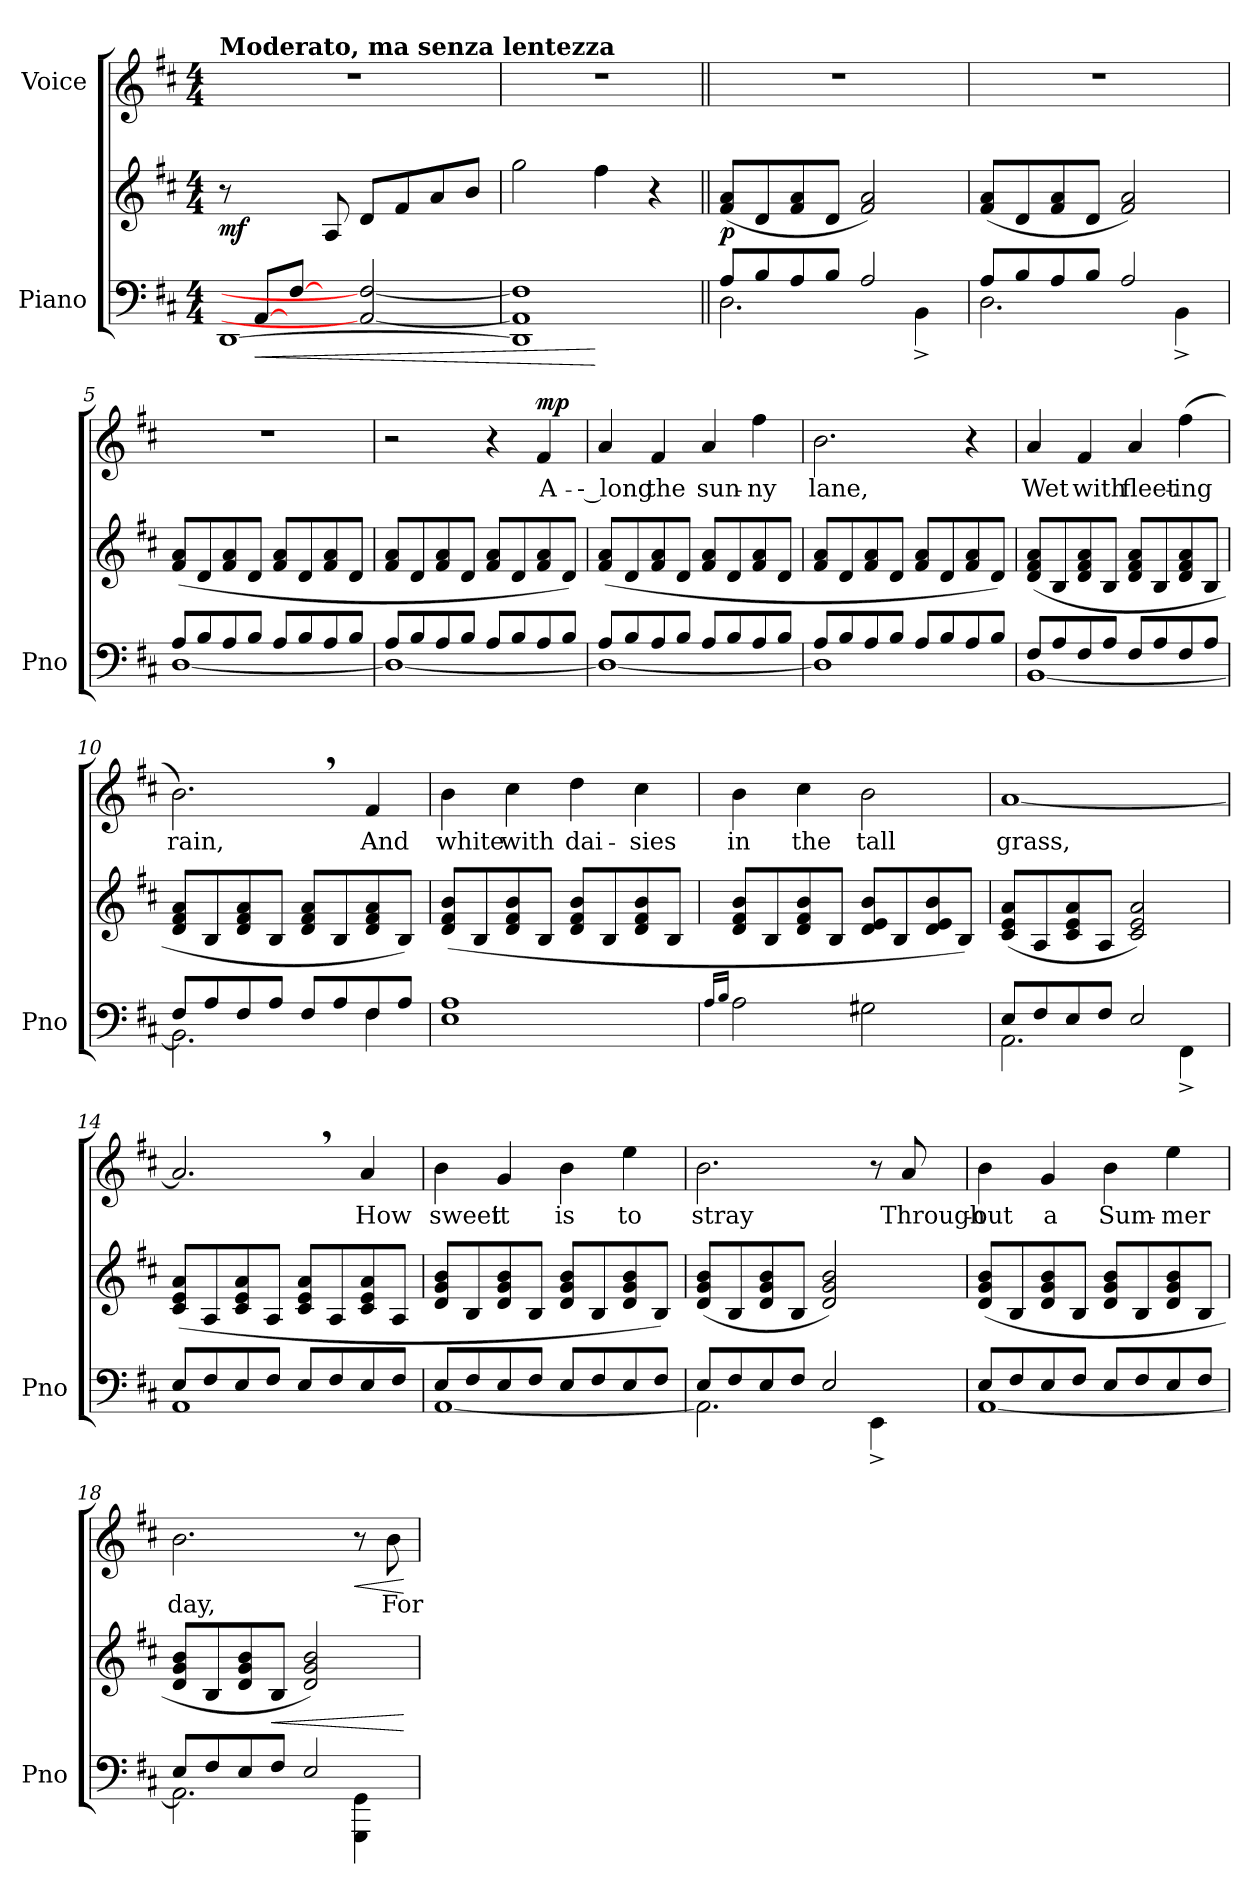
**kern	**kern	**dynam	**kern	**text	**dynam
*part2	*part2	*part2	*part1	*part1	*part1
*staff3	*staff2	*staff2/3	*staff1	*staff1	*staff1
*I"Piano	*	*	*I"Voice	*	*
*I'Pno	*	*	*	*	*
*clefF4	*clefG2	*	*clefG2	*	*
*k[f#c#]	*k[f#c#]	*	*k[f#c#]	*	*
*M4/4	*M4/4	*	*M4/4	*	*
=1	=1	=1	=1	=1	=1
*^	*	*	*	*	*
*	*^	*	*	*	*	*
!	!	!	!	!	!LO:TX:a:B:t=Moderato, ma senza lentezza	!	!
!	!	!	!	!LO:DY:b	!	!	!
8ryy	2ryy	[1DD	8r	mf	1r	.	.
!	!	!	!	!LO:HP:b=2	!	!	!
([<8AA/L	.	.	4ryy	<	.	.	.
[8F#/J	.	.	.	.	.	.	.
2ryy	.	.	8A/	.	.	.	.
.	2AA/_ 2F#/_	.	8d/L	.	.	.	.
.	.	.	8f#/	.	.	.	.
.	.	.	8a/	.	.	.	.
8ryy	.	.	8b/J	.	.	.	.
*	*v	*v	*	*	*	*	*
=2	=2	=2	=2	=2	=2	=2
1AA] 1F#]	1DD]	2gg\	.	1r	.	.
.	.	4ff#\)	[	.	.	.
.	.	4r	.	.	.	.
=3||	=3||	=3||	=3||	=3||	=3||	=3||
!	!	!	!LO:DY:b	!	!	!
8A/L	2.D\	(8f#/ 8a/L	p	1r	.	.
8B/	.	8d/	.	.	.	.
8A/	.	8f#/ 8a/	.	.	.	.
8B/J	.	8d/J	.	.	.	.
2A/	.	2f#/ 2a/)	.	.	.	.
.	4BB^\	.	.	.	.	.
!!LO:LB:g=z
=4	=4	=4	=4	=4	=4	=4
8A/L	2.D\	(8f#/ 8a/L	.	1r	.	.
8B/	.	8d/	.	.	.	.
8A/	.	8f#/ 8a/	.	.	.	.
8B/J	.	8d/J	.	.	.	.
2A/	.	2f#/ 2a/)	.	.	.	.
.	4BB^\	.	.	.	.	.
=5	=5	=5	=5	=5	=5	=5
8A/L	[1D	(<8f#/ 8a/L	.	1r	.	.
8B/	.	8d/	.	.	.	.
8A/	.	8f#/ 8a/	.	.	.	.
8B/J	.	8d/J	.	.	.	.
8A/L	.	8f#/ 8a/L	.	.	.	.
8B/	.	8d/	.	.	.	.
8A/	.	8f#/ 8a/	.	.	.	.
8B/J	.	8d/J	.	.	.	.
=6	=6	=6	=6	=6	=6	=6
8A/L	1D_	8f#/ 8a/L	.	2r	.	.
8B/	.	8d/	.	.	.	.
8A/	.	8f#/ 8a/	.	.	.	.
8B/J	.	8d/J	.	.	.	.
8A/L	.	8f#/ 8a/L	.	4r	.	.
8B/	.	8d/	.	.	.	.
!	!	!	!	!	!LO:LY:b	!LO:DY:a
8A/	.	8f#/ 8a/	.	4f#/	A-	mp
8B/J	.	8d/J)	.	.	.	.
!!LO:LB:g=z
=7	=7	=7	=7	=7	=7	=7
!	!	!	!	!	!LO:LY:b	!
8A/L	1D_	(<8f#/ 8a/L	.	4a/	-- long	.
8B/	.	8d/	.	.	.	.
!	!	!	!	!	!LO:LY:b	!
8A/	.	8f#/ 8a/	.	4f#/	the	.
8B/J	.	8d/J	.	.	.	.
!	!	!	!	!	!LO:LY:b	!
8A/L	.	8f#/ 8a/L	.	4a/	sun-	.
8B/	.	8d/	.	.	.	.
!	!	!	!	!	!LO:LY:b	!
8A/	.	8f#/ 8a/	.	4ff#\	-ny	.
8B/J	.	8d/J	.	.	.	.
=8	=8	=8	=8	=8	=8	=8
!	!	!	!	!	!LO:LY:b	!
8A/L	1D]	8f#/ 8a/L	.	2.b\	lane,	.
8B/	.	8d/	.	.	.	.
8A/	.	8f#/ 8a/	.	.	.	.
8B/J	.	8d/J	.	.	.	.
8A/L	.	8f#/ 8a/L	.	.	.	.
8B/	.	8d/	.	.	.	.
8A/	.	8f#/ 8a/	.	4r	.	.
8B/J	.	8d/J)	.	.	.	.
=9	=9	=9	=9	=9	=9	=9
!	!	!	!	!	!LO:LY:b	!
8F#/L	[1BB	(<8d/ 8f#/ 8a/L	.	4a/	Wet	.
8A/	.	8B/	.	.	.	.
!	!	!	!	!	!LO:LY:b	!
8F#/	.	8d/ 8f#/ 8a/	.	4f#/	with	.
8A/J	.	8B/J	.	.	.	.
!	!	!	!	!	!LO:LY:b	!
8F#/L	.	8d/ 8f#/ 8a/L	.	4a/	fleet-	.
8A/	.	8B/	.	.	.	.
!	!	!	!	!	!LO:LY:b	!
8F#/	.	8d/ 8f#/ 8a/	.	(4ff#\	-ing	.
8A/J	.	8B/J	.	.	.	.
!!LO:PB:g=z
=10	=10	=10	=10	=10	=10	=10
!	!	!	!	!	!LO:LY:b	!
8F#/L	2.BB\]	8d/ 8f#/ 8a/L	.	2.b,\)	rain,	.
8A/	.	8B/	.	.	.	.
8F#/	.	8d/ 8f#/ 8a/	.	.	.	.
8A/J	.	8B/J	.	.	.	.
8F#/L	.	8d/ 8f#/ 8a/L	.	.	.	.
8A/	.	8B/	.	.	.	.
!	!	!	!	!	!LO:LY:b	!
8F#/	4F#\	8d/ 8f#/ 8a/	.	4f#/	And	.
8A/J	.	8B/J)	.	.	.	.
*v	*v	*	*	*	*	*
=11	=11	=11	=11	=11	=11
!	!	!	!	!LO:LY:b	!
1E 1A	(<8d/ 8f#/ 8b/L	.	4b\	white	.
.	8B/	.	.	.	.
!	!	!	!	!LO:LY:b	!
.	8d/ 8f#/ 8b/	.	4cc#\	with	.
.	8B/J	.	.	.	.
!	!	!	!	!LO:LY:b	!
.	8d/ 8f#/ 8b/L	.	4dd\	dai-	.
.	8B/	.	.	.	.
!	!	!	!	!LO:LY:b	!
.	8d/ 8f#/ 8b/	.	4cc#\	-sies	.
.	8B/J	.	.	.	.
=12	=12	=12	=12	=12	=12
16qA/LL	.	.	.	.	.
16qB/JJ	.	.	.	.	.
!	!	!	!	!LO:LY:b	!
2A\	8d/ 8f#/ 8b/L	.	4b\	in	.
.	8B/	.	.	.	.
!	!	!	!	!LO:LY:b	!
.	8d/ 8f#/ 8b/	.	4cc#\	the	.
.	8B/J	.	.	.	.
!	!	!	!	!LO:LY:b	!
2G#X\	8d/ 8e/ 8b/L	.	2b\	tall	.
.	8B/	.	.	.	.
.	8d/ 8e/ 8b/	.	.	.	.
.	8B/J)	.	.	.	.
!!LO:LB:g=z
=13	=13	=13	=13	=13	=13
*^	*	*	*	*	*
!	!	!	!	!	!LO:LY:b	!
8E/L	2.AA\	(8c#/ 8e/ 8a/L	.	[1a	grass,	.
8F#/	.	8A/	.	.	.	.
8E/	.	8c#/ 8e/ 8a/	.	.	.	.
8F#/J	.	8A/J	.	.	.	.
2E/	.	2c#/ 2e/ 2a/)	.	.	.	.
.	4FF#^\	.	.	.	.	.
=14	=14	=14	=14	=14	=14	=14
8E/L	1AA	(<8c#/ 8e/ 8a/L	.	2.a,/]	.	.
8F#/	.	8A/	.	.	.	.
8E/	.	8c#/ 8e/ 8a/	.	.	.	.
8F#/J	.	8A/J	.	.	.	.
8E/L	.	8c#/ 8e/ 8a/L	.	.	.	.
8F#/	.	8A/	.	.	.	.
!	!	!	!	!	!LO:LY:b	!
8E/	.	8c#/ 8e/ 8a/	.	4a/	How	.
8F#/J	.	8A/J	.	.	.	.
=15	=15	=15	=15	=15	=15	=15
!	!	!	!	!	!LO:LY:b	!
8E/L	[1AA	8d/ 8g/ 8b/L	.	4b\	sweet	.
8F#/	.	8B/	.	.	.	.
!	!	!	!	!	!LO:LY:b	!
8E/	.	8d/ 8g/ 8b/	.	4g/	it	.
8F#/J	.	8B/J	.	.	.	.
!	!	!	!	!	!LO:LY:b	!
8E/L	.	8d/ 8g/ 8b/L	.	4b\	is	.
8F#/	.	8B/	.	.	.	.
!	!	!	!	!	!LO:LY:b	!
8E/	.	8d/ 8g/ 8b/	.	4ee\	to	.
8F#/J	.	8B/J)	.	.	.	.
!!LO:LB:g=z
=16	=16	=16	=16	=16	=16	=16
!	!	!	!	!	!LO:LY:b	!
8E/L	2.AA\]	(8d/ 8g/ 8b/L	.	2.b\	stray	.
8F#/	.	8B/	.	.	.	.
8E/	.	8d/ 8g/ 8b/	.	.	.	.
8F#/J	.	8B/J	.	.	.	.
2E/	.	2d/ 2g/ 2b/)	.	.	.	.
.	4EE^\	.	.	8r	.	.
!	!	!	!	!	!LO:LY:b	!
.	.	.	.	8a/	Through-	.
=17	=17	=17	=17	=17	=17	=17
!	!	!	!	!	!LO:LY:b	!
8E/L	[1AA	(<8d/ 8g/ 8b/L	.	4b\	-out	.
8F#/	.	8B/	.	.	.	.
!	!	!	!	!	!LO:LY:b	!
8E/	.	8d/ 8g/ 8b/	.	4g/	a	.
8F#/J	.	8B/J	.	.	.	.
!	!	!	!	!	!LO:LY:b	!
8E/L	.	8d/ 8g/ 8b/L	.	4b\	Sum-	.
8F#/	.	8B/	.	.	.	.
!	!	!	!	!	!LO:LY:b	!
8E/	.	8d/ 8g/ 8b/	.	4ee\	-mer	.
8F#/J	.	8B/J	.	.	.	.
=18	=18	=18	=18	=18	=18	=18
!	!	!	!	!	!LO:LY:b	!
8E/L	2.AA\]	8d/ 8g/ 8b/L	.	2.b\	day,	.
8F#/	.	8B/	.	.	.	.
8E/	.	8d/ 8g/ 8b/	.	.	.	.
!	!	!	!LO:HP:b	!	!	!
8F#/J	.	8B/J	<	.	.	.
2E/	.	2d/ 2g/ 2b/)	.	.	.	.
!	!	!	!	!	!	!LO:HP:b
.	4GGG\ 4GG\	.	.	8r	.	<
!	!	!	!	!	!LO:LY:b	!
.	.	.	.	8b\	For-	.
*v	*v	*	*	*	*	*
.	.	[	.	.	[
=	=	=	=	=	=
*-	*-	*-	*-	*-	*-
